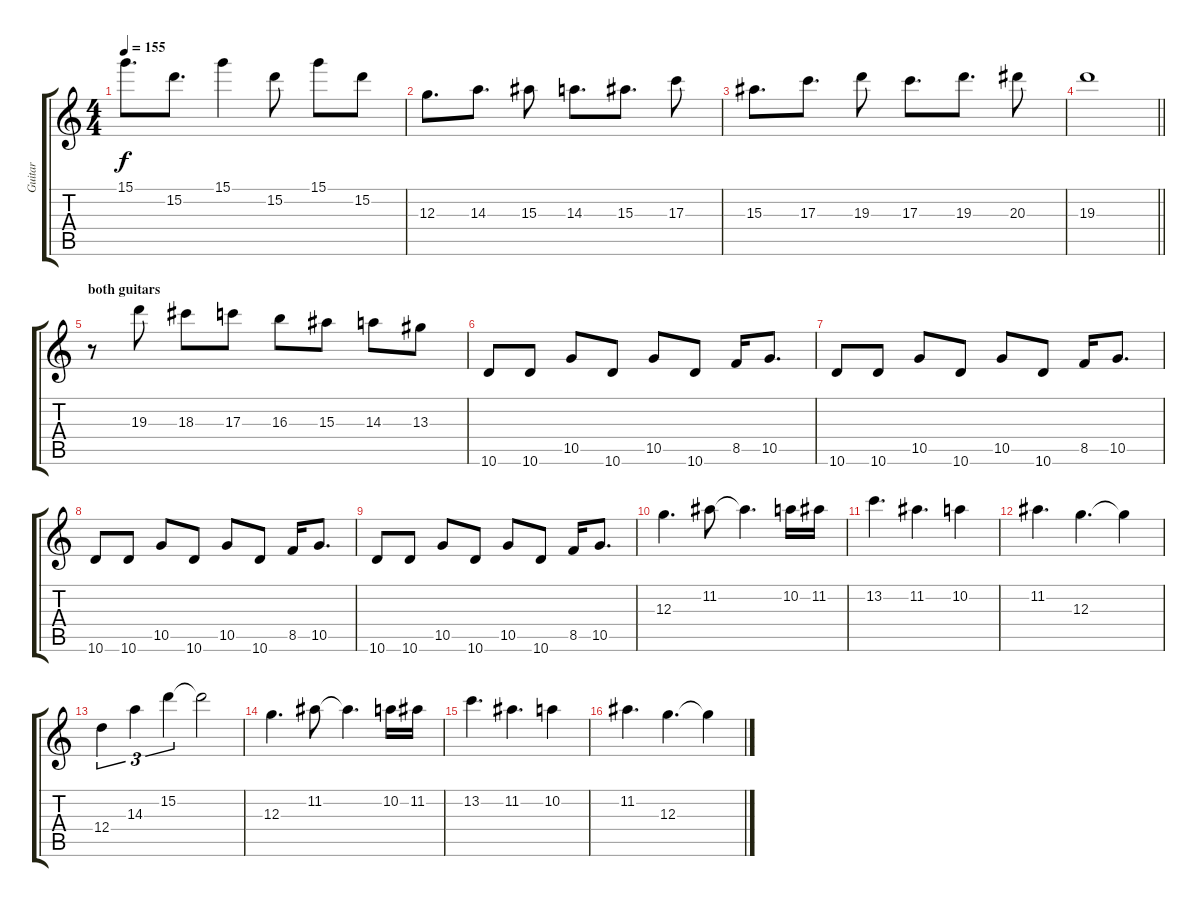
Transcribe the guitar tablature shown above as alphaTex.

\track ("Guitar" "Guitar") {instrument overdrivenguitar}
\staff {score tabs}
\tuning (E4 B3 G3 D3 A2 E2) {hide}
\ts (4 4)
\tempo 155
\clef g2
\ks c
15.1.8{d dy f} 15.2.8{d} 15.1.4 15.2.8 15.1.8 15.2.8 |
12.3.8{d} 14.3.8{d} 15.3.8 14.3.8{d} 15.3.8{d} 17.3.8 |
15.3.8{d} 17.3.8{d} 19.3.8 17.3.8{d} 19.3.8{d} 20.3.8 |
\barLineRight lightlight
19.3.1 |
\section ("" "both guitars")
r.8 19.3.8 18.3.8 17.3.8 16.3.8 15.3.8 14.3.8 13.3.8 |
10.6.8 10.6.8 10.5.8 10.6.8 10.5.8 10.6.8 8.5.16 10.5.8{d} |
10.6.8 10.6.8 10.5.8 10.6.8 10.5.8 10.6.8 8.5.16 10.5.8{d} |
10.6.8 10.6.8 10.5.8 10.6.8 10.5.8 10.6.8 8.5.16 10.5.8{d} |
10.6.8 10.6.8 10.5.8 10.6.8 10.5.8 10.6.8 8.5.16 10.5.8{d} |
12.3.4{d} 11.2.8 11.2{t}.4{d} 10.2.16 11.2.16 |
13.2.4{d} 11.2.4{d} 10.2.4 |
11.2.4{d} 12.3.4{d} 12.3{t}.4 |
12.4.4{tu (3 2)} 14.3.4{tu (3 2)} 15.2.4{tu (3 2)} 15.2{t}.2 |
12.3.4{d} 11.2.8 11.2{t}.4{d} 10.2.16 11.2.16 |
13.2.4{d} 11.2.4{d} 10.2.4 |
11.2.4{d} 12.3.4{d} 12.3{t}.4
